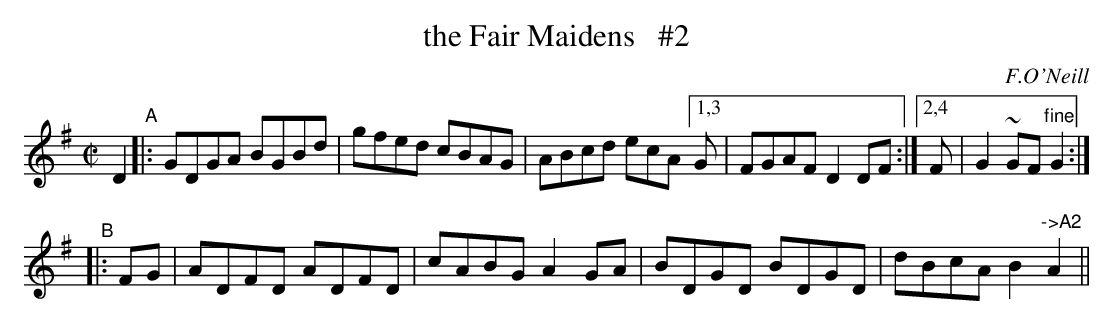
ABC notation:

X:1
T: the Fair Maidens   #2
O: F.O'Neill
M: C|
L: 1/8
K: G
D2 "^A"|: GDGA BGBd | gfed cBAG | ABcd ecA [1,3 G | FGAF D2DF :|[2,4 F | G2~GF "^fine"G2 :|
"^B"|: FG | ADFD ADFD | cABG A2GA | BDGD BDGD | dBcA B2"->A2"A2 ||
